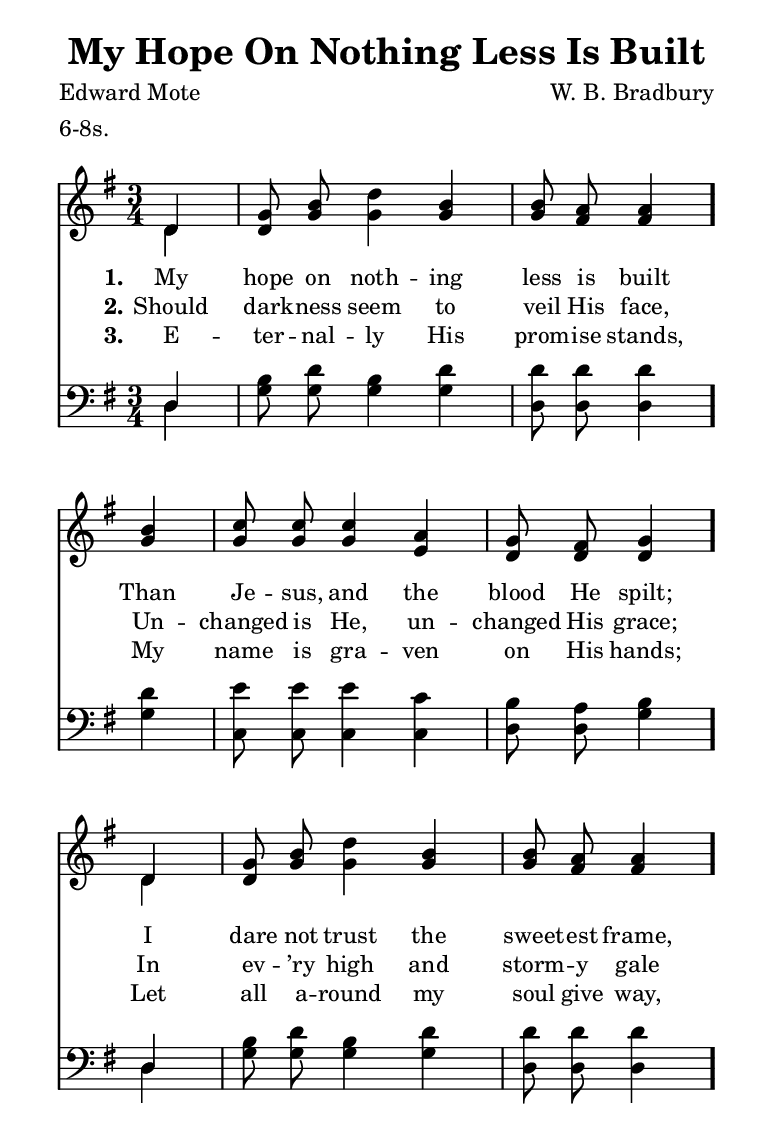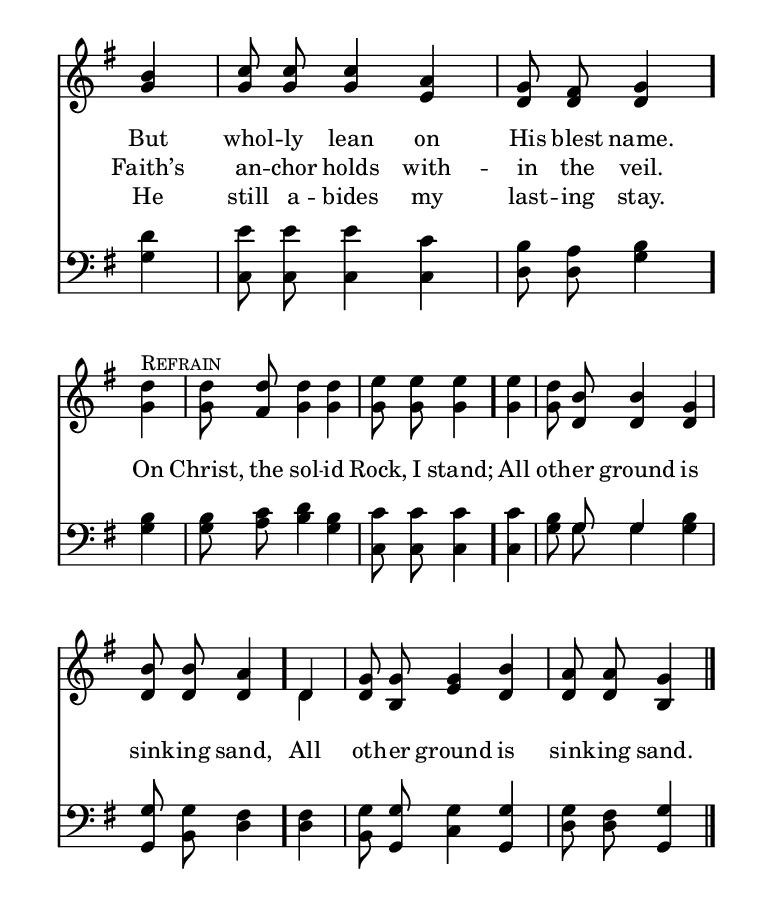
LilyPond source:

\include "common/global.ily"
\paper {
  \include "common/paper.ily"
  ragged-bottom = ##t
  ragged-last-bottom = ##t
  %systems-per-page = ##f
  page-count = ##f
}

\header{
  hymnnumber = "7"
  title = "My Hope On Nothing Less Is Built"
  tunename = "Foundation"
  meter = "6-8s."
  poet = "Edward Mote"
  composer = "W. B. Bradbury"
  %copyright = ""
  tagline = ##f
}

patternA = { c4 | c8 c8 c4 c4 | c8 c8 c4 } % all phrases

global = {
  \include "common/overrides.ily"
  \override Staff.TimeSignature.style = #'numbered
  \time 3/4
  \once \override Score.MetronomeMark.transparent = ##t
  \tempo 4 = 66
  \key g \major
  \partial 4
  \autoBeamOff
}

notesSoprano = {
\global
\relative c' {

  \changePitch \patternA { d  | g b d b | b a a   }
  \changePitch \patternA { b  | c c c a | g fis g }
  \changePitch \patternA { d  | g b d b | b a a   }
  \changePitch \patternA { b  | c c c a | g fis g }

  << s^\markup { \small \caps "Refrain" }
  \changePitch \patternA { d' | d d d d | e e e   } >>
  \changePitch \patternA { e  | d b b g | b b a   }
  \changePitch \patternA { d, | g g g b | a a g   }
  \bar "|."

}
}

notesAlto = {
\global
\relative e' {

  \changePitch \patternA { d | d g g g   | g fis fis }
  \changePitch \patternA { g | g g g e   | d d d     }
  \changePitch \patternA { d | d g g g   | g fis fis }
  \changePitch \patternA { g | g g g e   | d d d     }

  \changePitch \patternA { g | g fis g g | g g g     }
  \changePitch \patternA { g | g d d d   | d d d     }
  \changePitch \patternA { d | d b e d   | d d b     }

}
}

notesTenor = {
\global
\relative a, {


  \changePitch \patternA { d   | b' d b d | d d d   }
  \changePitch \patternA { d   | e e e c  | b a b   }
  \changePitch \patternA { d,  | b' d b d | d d d   }
  \changePitch \patternA { d   | e e e c  | b a b   }

  \changePitch \patternA { b   | b c d b  | c c c   }
  \changePitch \patternA { c   | b g g b  | g g fis }
  \changePitch \patternA { fis | g g g g  | g fis g }

}
}

notesBass = {
\global
\relative f {


  \changePitch \patternA { d | g g g g  | d d d   }
  \changePitch \patternA { g | c, c c c | d d g   }
  \changePitch \patternA { d | g g g g  | d d d   }
  \changePitch \patternA { g | c, c c c | d d g   }

  \changePitch \patternA { g | g a b g  | c, c c  }
  \changePitch \patternA { c | g' g g g | g, b d  }
  \changePitch \patternA { d | b g c g  | d' d g, }

}
}

Refrain = \lyricmode {

  On Christ, the sol -- id Rock, I stand; \bar "."
  All oth -- er ground is sink -- ing sand, \bar "."
  All oth -- er ground is sink -- ing sand. \bar "."

}

wordsA = \lyricmode {
\set stanza = "1."

  My hope on noth -- ing less is built \bar "."
  Than Je -- sus, and the blood He spilt; \bar "."
  I dare not trust the sweet -- est frame, \bar "."
  But whol -- ly lean on His blest name. \bar "."
}

wordsB = \lyricmode {
\set stanza = "2."

  Should dark -- ness seem to veil His face,
  Un -- changed is He, un -- changed His grace;
  In ev -- ’ry high and storm -- y gale
  Faith’s an -- chor holds with -- in the veil. \break
  \Refrain
}

wordsC = \lyricmode {
\set stanza = "3."

  E -- ter -- nal -- ly His prom -- ise stands,
  My name is gra -- ven on His hands;
  Let all a -- round my soul give way,
  He still a -- bides my last -- ing stay.
}


\score {
  \context ChoirStaff <<
    \context Staff = upper <<
      \set Staff.autoBeaming = ##f
      \set ChoirStaff.systemStartDelimiter = #'SystemStartBar
      \set ChoirStaff.printPartCombineTexts = ##f
      \partcombine #'(2 . 9) \notesSoprano \notesAlto
      \context NullVoice = sopranos { \voiceOne << \notesSoprano >> }
      \context NullVoice = altos { \voiceTwo << \notesAlto >> }
      \context Lyrics = one   \lyricsto sopranos \wordsA
      \context Lyrics = two   \lyricsto sopranos \wordsB
      \context Lyrics = three \lyricsto sopranos \wordsC
    >>
    \context Staff = men <<
      \set Staff.autoBeaming = ##f
      \clef bass
      \set ChoirStaff.printPartCombineTexts = ##f
      \partcombine #'(2 . 9) \notesTenor \notesBass
      \context NullVoice = tenors { \voiceOne << \notesTenor >> }
      \context NullVoice = basses { \voiceTwo << \notesBass >> }
    >>
  >>
  \layout {
    \include "common/layout.ily"
  }
  \midi{
    \include "common/midi.ily"
  }
}

\version "2.19.49"  % necessary for upgrading to future LilyPond versions.

% vi:set et ts=2 sw=2 ai nocindent syntax=lilypond:
